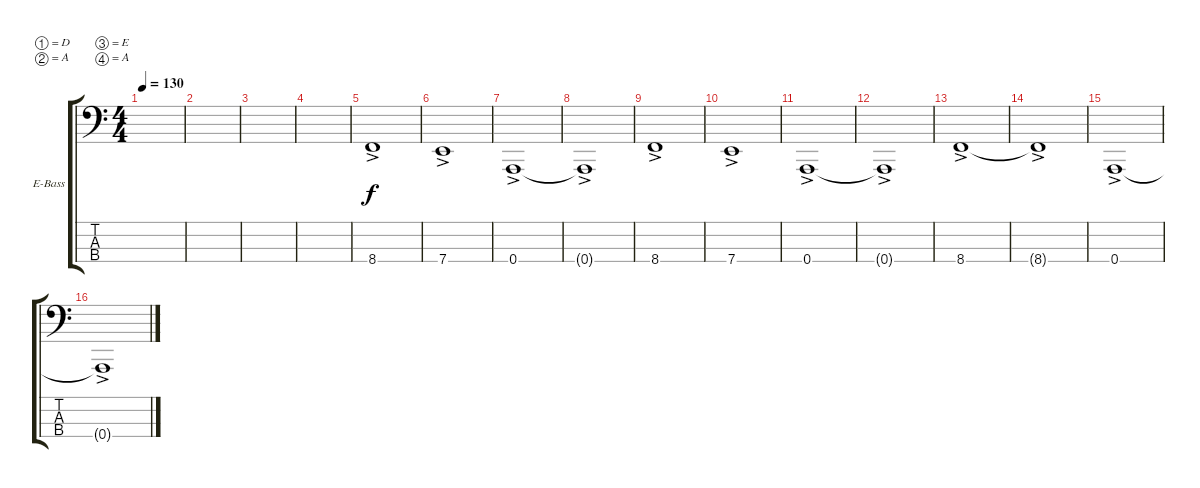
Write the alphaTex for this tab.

\bracketExtendMode groupsimilarinstruments
\firstSystemTrackNameOrientation horizontal
\otherSystemsTrackNameOrientation horizontal
\track ("Sinclair Alleron" "E-Bass") {instrument electricbassfinger}
\staff {score tabs}
\tuning (D2 A1 E1 A0)
\ts (4 4)
\tempo 130
\clef f4
\ks c
|
|
|
|
8.4{ac}.1 |
7.4{ac}.1 |
0.4{ac}.1 |
0.4{ac t}.1 |
8.4{ac}.1 |
7.4{ac}.1 |
0.4{ac}.1 |
0.4{ac t}.1 |
8.4{ac}.1 |
8.4{ac t}.1 |
0.4{ac}.1 |
0.4{ac t}.1
